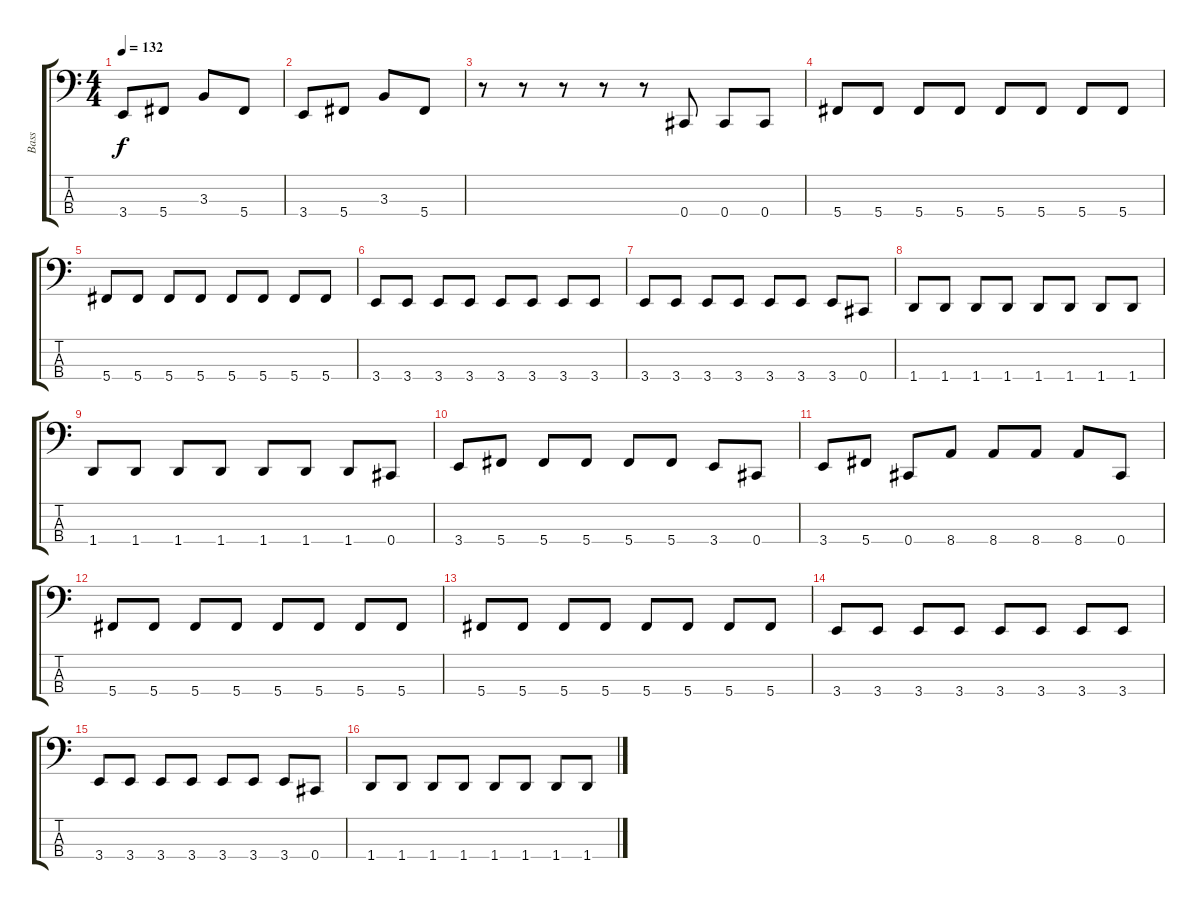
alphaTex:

\track ("Bass" "Bass") {instrument electricbasspick}
\staff {score tabs}
\tuning (Gb2 Db2 Ab1 Db1) {hide}
\ts (4 4)
\tempo 132
\clef f4
\ks c
3.4.8{dy f} 5.4.8 3.3.8 5.4.8 |
3.4.8 5.4.8 3.3.8 5.4.8 |
r.8 r.8 r.8 r.8 r.8 0.4.8 0.4.8 0.4.8 |
5.4.8 5.4.8 5.4.8 5.4.8 5.4.8 5.4.8 5.4.8 5.4.8 |
5.4.8 5.4.8 5.4.8 5.4.8 5.4.8 5.4.8 5.4.8 5.4.8 |
3.4.8 3.4.8 3.4.8 3.4.8 3.4.8 3.4.8 3.4.8 3.4.8 |
3.4.8 3.4.8 3.4.8 3.4.8 3.4.8 3.4.8 3.4.8 0.4.8 |
1.4.8 1.4.8 1.4.8 1.4.8 1.4.8 1.4.8 1.4.8 1.4.8 |
1.4.8 1.4.8 1.4.8 1.4.8 1.4.8 1.4.8 1.4.8 0.4.8 |
3.4.8 5.4.8 5.4.8 5.4.8 5.4.8 5.4.8 3.4.8 0.4.8 |
3.4.8 5.4.8 0.4.8 8.4.8 8.4.8 8.4.8 8.4.8 0.4.8 |
5.4.8 5.4.8 5.4.8 5.4.8 5.4.8 5.4.8 5.4.8 5.4.8 |
5.4.8 5.4.8 5.4.8 5.4.8 5.4.8 5.4.8 5.4.8 5.4.8 |
3.4.8 3.4.8 3.4.8 3.4.8 3.4.8 3.4.8 3.4.8 3.4.8 |
3.4.8 3.4.8 3.4.8 3.4.8 3.4.8 3.4.8 3.4.8 0.4.8 |
1.4.8 1.4.8 1.4.8 1.4.8 1.4.8 1.4.8 1.4.8 1.4.8
